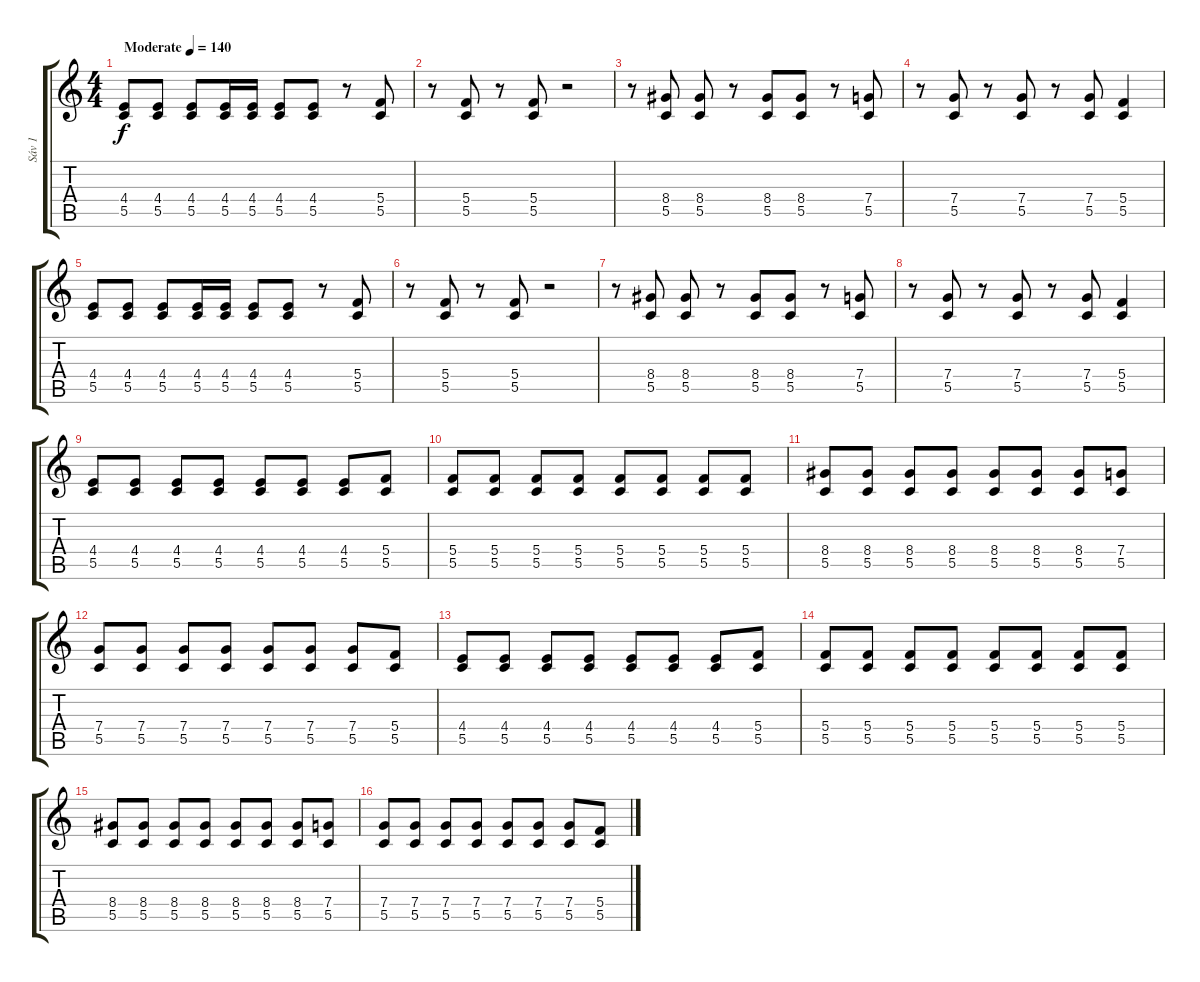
\track ("Sáv 1" "Sáv 1") {instrument distortionguitar}
\staff {score tabs}
\tuning (D4 A3 F3 C3 G2 C2) {hide}
\ts (4 4)
\tempo (140 "Moderate")
\clef g2
\ks c
(4.4 5.5).8{dy f instrument distortionguitar} (4.4 5.5).8 (4.4 5.5).8 (4.4 5.5).16 (4.4 5.5).16 (4.4 5.5).8 (4.4 5.5).8 r.8 (5.4 5.5).8 |
r.8 (5.4 5.5).8 r.8 (5.4 5.5).8 r.2 |
r.8 (8.4 5.5).8 (8.4 5.5).8 r.8 (8.4 5.5).8 (8.4 5.5).8 r.8 (7.4 5.5).8 |
r.8 (7.4 5.5).8 r.8 (7.4 5.5).8 r.8 (7.4 5.5).8 (5.4 5.5).4 |
(4.4 5.5).8 (4.4 5.5).8 (4.4 5.5).8 (4.4 5.5).16 (4.4 5.5).16 (4.4 5.5).8 (4.4 5.5).8 r.8 (5.4 5.5).8 |
r.8 (5.4 5.5).8 r.8 (5.4 5.5).8 r.2 |
r.8 (8.4 5.5).8 (8.4 5.5).8 r.8 (8.4 5.5).8 (8.4 5.5).8 r.8 (7.4 5.5).8 |
r.8 (7.4 5.5).8 r.8 (7.4 5.5).8 r.8 (7.4 5.5).8 (5.4 5.5).4 |
(4.4 5.5).8 (4.4 5.5).8 (4.4 5.5).8 (4.4 5.5).8 (4.4 5.5).8 (4.4 5.5).8 (4.4 5.5).8 (5.4 5.5).8 |
(5.4 5.5).8 (5.4 5.5).8 (5.4 5.5).8 (5.4 5.5).8 (5.4 5.5).8 (5.4 5.5).8 (5.4 5.5).8 (5.4 5.5).8 |
(8.4 5.5).8 (8.4 5.5).8 (8.4 5.5).8 (8.4 5.5).8 (8.4 5.5).8 (8.4 5.5).8 (8.4 5.5).8 (7.4 5.5).8 |
(7.4 5.5).8 (7.4 5.5).8 (7.4 5.5).8 (7.4 5.5).8 (7.4 5.5).8 (7.4 5.5).8 (7.4 5.5).8 (5.4 5.5).8 |
(4.4 5.5).8 (4.4 5.5).8 (4.4 5.5).8 (4.4 5.5).8 (4.4 5.5).8 (4.4 5.5).8 (4.4 5.5).8 (5.4 5.5).8 |
(5.4 5.5).8 (5.4 5.5).8 (5.4 5.5).8 (5.4 5.5).8 (5.4 5.5).8 (5.4 5.5).8 (5.4 5.5).8 (5.4 5.5).8 |
(8.4 5.5).8 (8.4 5.5).8 (8.4 5.5).8 (8.4 5.5).8 (8.4 5.5).8 (8.4 5.5).8 (8.4 5.5).8 (7.4 5.5).8 |
(7.4 5.5).8 (7.4 5.5).8 (7.4 5.5).8 (7.4 5.5).8 (7.4 5.5).8 (7.4 5.5).8 (7.4 5.5).8 (5.4 5.5).8
